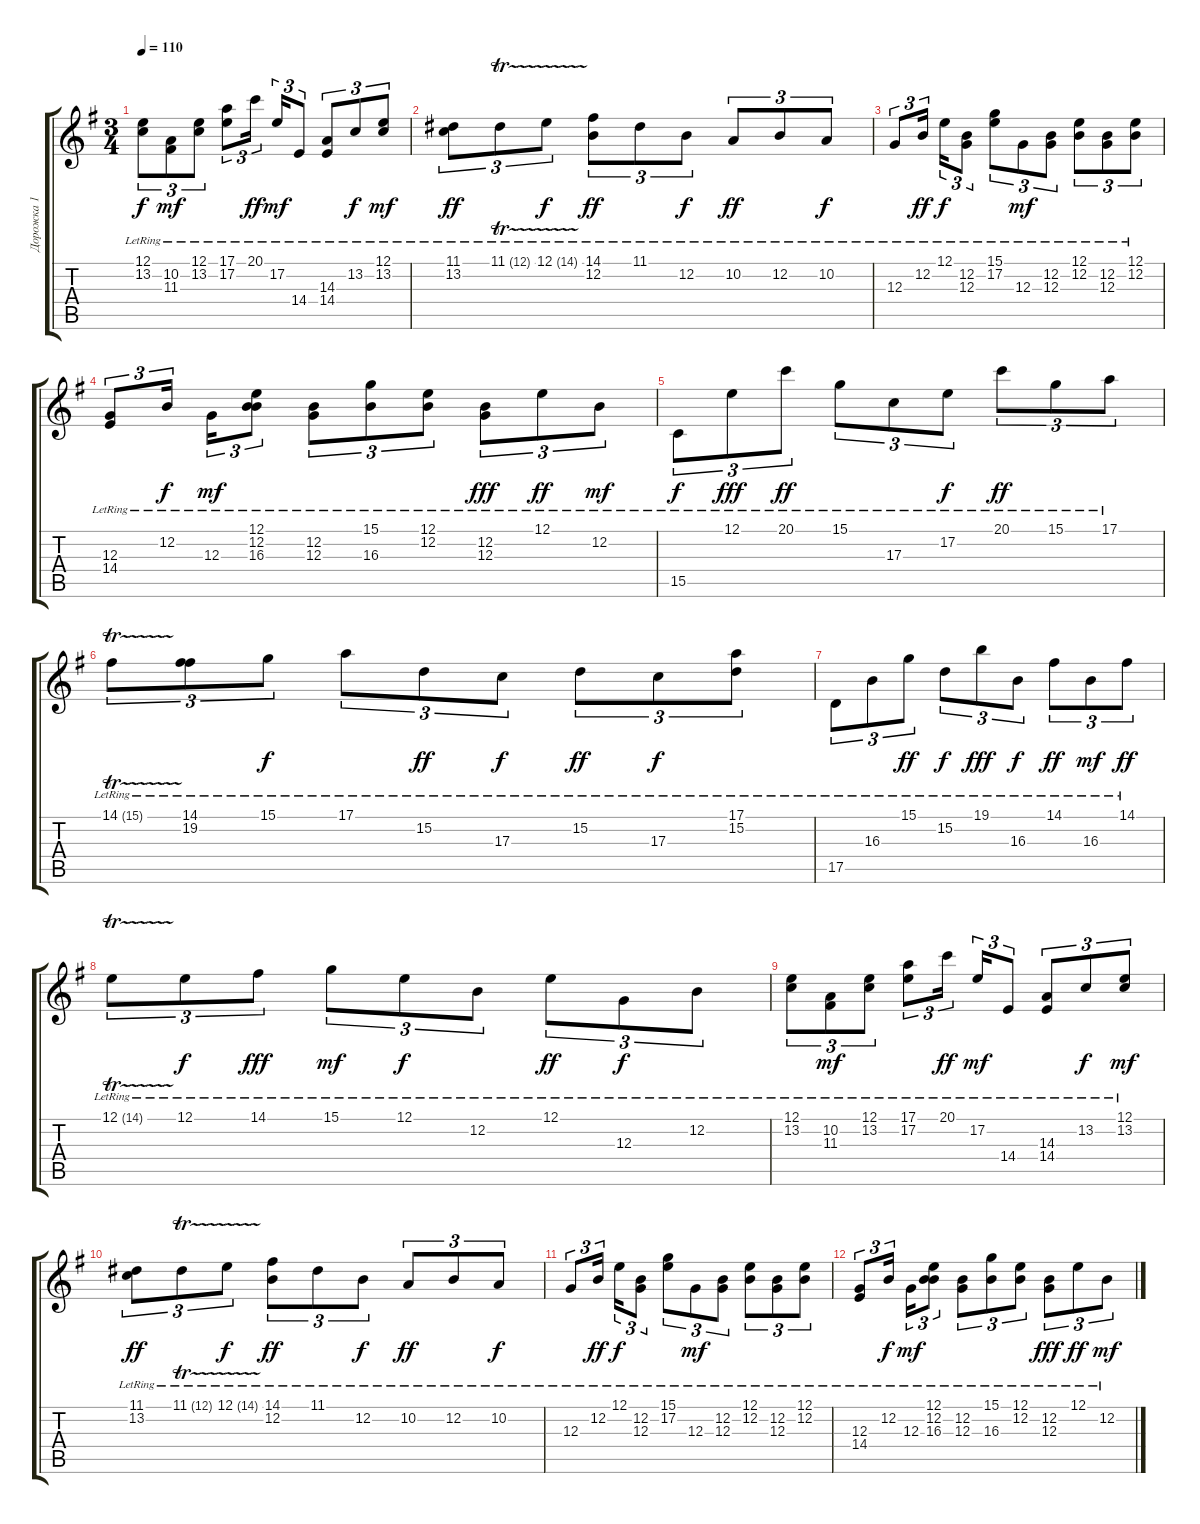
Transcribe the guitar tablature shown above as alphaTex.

\track ("Дорожка 1" "Дорожка 1") {instrument brightacousticpiano}
\staff {score tabs}
\tuning (E4 B3 G3 D3 A2 E2) {hide}
\ts (3 4)
\tempo 110
\clef g2
\ks eminor
(12.1{lr} 13.2{lr}).8{tu (3 2) dy f} (10.2{lr} 11.3{lr}).8{tu (3 2) dy mf} (12.1{lr} 13.2{lr}).8{tu (3 2)} (17.1{lr} 17.2{lr}).8{tu (3 2)} 20.1{lr}.16{tu (3 2) dy ff beam splitsecondary} 17.2{lr}.16{tu (3 2) dy mf} 14.4{lr}.8{tu (3 2)} (14.3{lr} 14.4{lr}).8{tu (3 2)} 13.2{lr}.8{tu (3 2) dy f} (12.1{lr} 13.2{lr}).8{tu (3 2) dy mf} |
(11.1{lr} 13.2{lr}).8{tu (3 2) dy ff} 11.1{tr (12 32) lr}.8{tu (3 2)} 12.1{tr (14 32) lr}.8{tu (3 2) dy f} (14.1{lr} 12.2{lr}).8{tu (3 2) dy ff} 11.1{lr}.8{tu (3 2)} 12.2{lr}.8{tu (3 2) dy f} 10.2{lr}.8{tu (3 2) dy ff} 12.2{lr}.8{tu (3 2)} 10.2{lr}.8{tu (3 2) dy f} |
12.3{lr}.8{tu (3 2)} 12.2{lr}.16{tu (3 2) dy ff beam splitsecondary} 12.1{lr}.16{tu (3 2) dy f} (12.2{lr} 12.3{lr}).8{tu (3 2)} (15.1{lr} 17.2{lr}).8{tu (3 2)} 12.3{lr}.8{tu (3 2) dy mf} (12.2{lr} 12.3{lr}).8{tu (3 2)} (12.1{lr} 12.2{lr}).8{tu (3 2)} (12.2{lr} 12.3{lr}).8{tu (3 2)} (12.1{lr} 12.2{lr}).8{tu (3 2)} |
(12.3{lr} 14.4{lr}).8{tu (3 2)} 12.2{lr}.16{tu (3 2) dy f beam splitsecondary} 12.3{lr}.16{tu (3 2) dy mf} (12.1{lr} 12.2{lr} 16.3{lr}).8{tu (3 2)} (12.2{lr} 12.3{lr}).8{tu (3 2)} (15.1{lr} 16.3{lr}).8{tu (3 2)} (12.1{lr} 12.2{lr}).8{tu (3 2)} (12.2{lr} 12.3{lr}).8{tu (3 2) dy fff} 12.1{lr}.8{tu (3 2) dy ff} 12.2{lr}.8{tu (3 2) dy mf} |
15.5{lr}.8{tu (3 2) dy f} 12.1{lr}.8{tu (3 2) dy fff} 20.1{lr}.8{tu (3 2) dy ff} 15.1{lr}.8{tu (3 2)} 17.3{lr}.8{tu (3 2)} 17.2{lr}.8{tu (3 2) dy f} 20.1{lr}.8{tu (3 2) dy ff} 15.1{lr}.8{tu (3 2)} 17.1{lr}.8{tu (3 2)} |
14.1{tr (15 64) lr}.8{tu (3 2)} (14.1{lr} 19.2{lr}).8{tu (3 2)} 15.1{lr}.8{tu (3 2) dy f} 17.1{lr}.8{tu (3 2)} 15.2{lr}.8{tu (3 2) dy ff} 17.3{lr}.8{tu (3 2) dy f} 15.2{lr}.8{tu (3 2) dy ff} 17.3{lr}.8{tu (3 2) dy f} (17.1{lr} 15.2{lr}).8{tu (3 2)} |
17.5{lr}.8{tu (3 2)} 16.3{lr}.8{tu (3 2)} 15.1{lr}.8{tu (3 2) dy ff} 15.2{lr}.8{tu (3 2) dy f} 19.1{lr}.8{tu (3 2) dy fff} 16.3{lr}.8{tu (3 2) dy f} 14.1{lr}.8{tu (3 2) dy ff} 16.3{lr}.8{tu (3 2) dy mf} 14.1{lr}.8{tu (3 2) dy ff} |
12.1{tr (14 64) lr}.8{tu (3 2)} 12.1{lr}.8{tu (3 2) dy f} 14.1{lr}.8{tu (3 2) dy fff} 15.1{lr}.8{tu (3 2) dy mf} 12.1{lr}.8{tu (3 2) dy f} 12.2{lr}.8{tu (3 2)} 12.1{lr}.8{tu (3 2) dy ff} 12.3{lr}.8{tu (3 2) dy f} 12.2{lr}.8{tu (3 2)} |
(12.1{lr} 13.2{lr}).8{tu (3 2)} (10.2{lr} 11.3{lr}).8{tu (3 2) dy mf} (12.1{lr} 13.2{lr}).8{tu (3 2)} (17.1{lr} 17.2{lr}).8{tu (3 2)} 20.1{lr}.16{tu (3 2) dy ff beam splitsecondary} 17.2{lr}.16{tu (3 2) dy mf} 14.4{lr}.8{tu (3 2)} (14.3{lr} 14.4{lr}).8{tu (3 2)} 13.2{lr}.8{tu (3 2) dy f} (12.1{lr} 13.2{lr}).8{tu (3 2) dy mf} |
(11.1{lr} 13.2{lr}).8{tu (3 2) dy ff} 11.1{tr (12 32) lr}.8{tu (3 2)} 12.1{tr (14 32) lr}.8{tu (3 2) dy f} (14.1{lr} 12.2{lr}).8{tu (3 2) dy ff} 11.1{lr}.8{tu (3 2)} 12.2{lr}.8{tu (3 2) dy f} 10.2{lr}.8{tu (3 2) dy ff} 12.2{lr}.8{tu (3 2)} 10.2{lr}.8{tu (3 2) dy f} |
12.3{lr}.8{tu (3 2)} 12.2{lr}.16{tu (3 2) dy ff beam splitsecondary} 12.1{lr}.16{tu (3 2) dy f} (12.2{lr} 12.3{lr}).8{tu (3 2)} (15.1{lr} 17.2{lr}).8{tu (3 2)} 12.3{lr}.8{tu (3 2) dy mf} (12.2{lr} 12.3{lr}).8{tu (3 2)} (12.1{lr} 12.2{lr}).8{tu (3 2)} (12.2{lr} 12.3{lr}).8{tu (3 2)} (12.1{lr} 12.2{lr}).8{tu (3 2)} |
(12.3{lr} 14.4{lr}).8{tu (3 2)} 12.2{lr}.16{tu (3 2) dy f beam splitsecondary} 12.3{lr}.16{tu (3 2) dy mf} (12.1{lr} 12.2{lr} 16.3{lr}).8{tu (3 2)} (12.2{lr} 12.3{lr}).8{tu (3 2)} (15.1{lr} 16.3{lr}).8{tu (3 2)} (12.1{lr} 12.2{lr}).8{tu (3 2)} (12.2{lr} 12.3{lr}).8{tu (3 2) dy fff} 12.1{lr}.8{tu (3 2) dy ff} 12.2{lr}.8{tu (3 2) dy mf}
